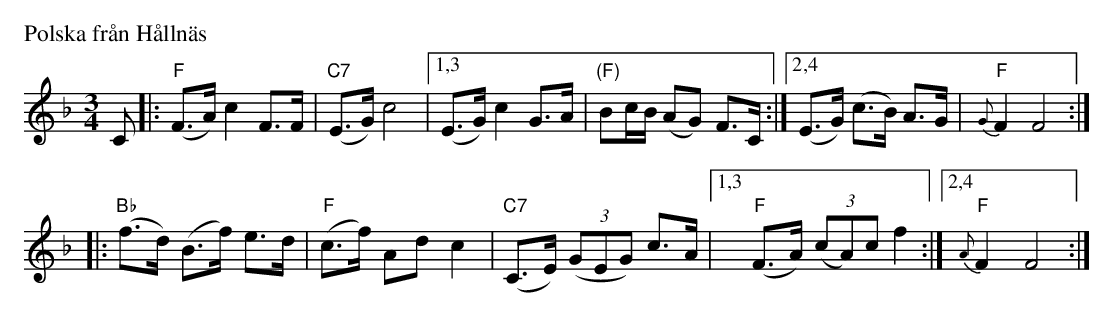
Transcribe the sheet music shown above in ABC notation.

X:1
P: Polska fr\aan H\aalln\"as
M: 3/4
L: 1/8
K: F
C \
|: "F"(F>A) c2 F>F \
| "C7"(E>G) c4 \
|1,3 (E>G) c2 G>A \
| "(F)"Bc/B/ (AG) F>C \
:|2,4 (E>G) (c>B) A>G \
| "F"{G}F2 F4 :|
|: "Bb"(f>d) (B>f) e>d \
| "F"(c>f) Ad c2 \
| "C7"(C>E) ((3GEG) c>A \
|1,3 "F"(F>A) (3(cA)c f2 \
:|2,4 "F"{A}F2 F4 :|
